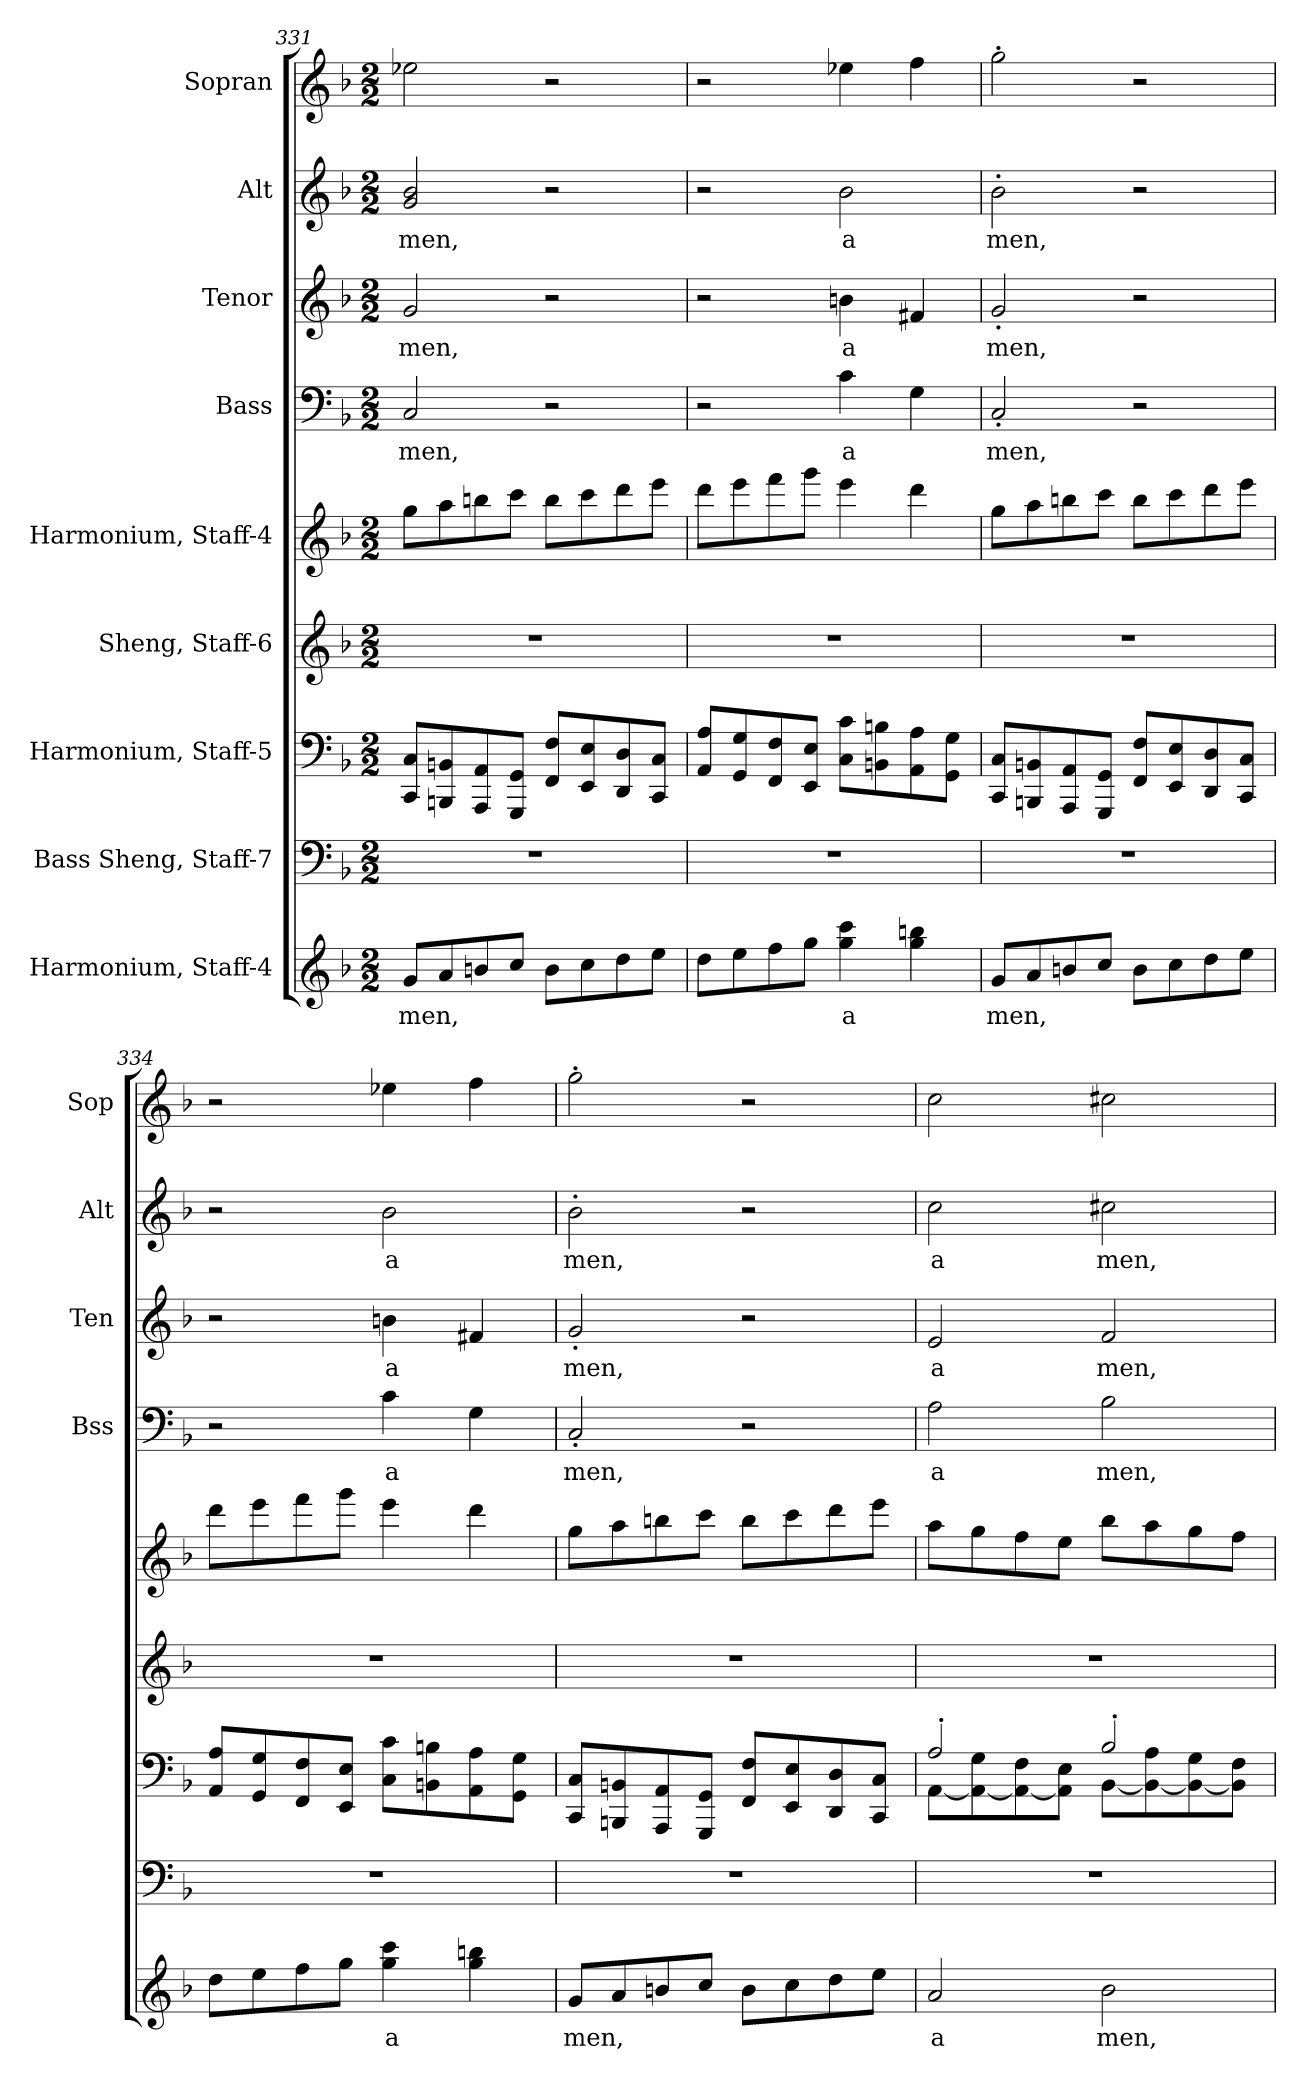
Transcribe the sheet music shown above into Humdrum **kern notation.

**kern	**text	**kern	**kern	**kern	**kern	**kern	**text	**kern	**text	**kern	**text	**kern
*part9	*part9	*part8	*part7	*part6	*part5	*part4	*part4	*part3	*part3	*part2	*part2	*part1
*staff9	*staff9	*staff8	*staff7	*staff6	*staff5	*staff4	*staff4	*staff3	*staff3	*staff2	*staff2	*staff1
*I"Harmonium, Staff-4	*	*I"Bass Sheng, Staff-7	*I"Harmonium, Staff-5	*I"Sheng, Staff-6	*I"Harmonium, Staff-4	*I"Bass	*	*I"Tenor	*	*I"Alt	*	*I"Sopran
*	*	*	*	*	*	*I'Bss	*	*I'Ten	*	*I'Alt	*	*I'Sop
*clefG2	*	*clefF4	*clefF4	*clefG2	*clefG2	*clefF4	*	*clefG2	*	*clefG2	*	*clefG2
*	*	*	*	*	*	*	*	*ITrd4c7	*	*ITrd2c3	*	*ITrd2c3
*k[b-]	*	*k[b-]	*k[b-]	*k[b-]	*k[b-]	*k[b-]	*	*k[b-e-]	*	*k[f#c#]	*	*k[f#c#]
*M2/2	*	*M2/2	*M2/2	*M2/2	*M2/2	*M2/2	*	*M2/2	*	*M2/2	*	*M2/2
=331	=331	=331	=331	=331	=331	=331	=331	=331	=331	=331	=331	=331
8g/L	men,	1r	8CC/ 8C/L	1r	8gg\L	2C/	men,	2c/	men,	2e/ 2g/	men,	2ccn\
8a/	.	.	8BBBn/ 8BBn/	.	8aa\	.	.	.	.	.	.	.
8bn/	.	.	8AAA/ 8AA/	.	8bbn\	.	.	.	.	.	.	.
8cc/J	.	.	8GGG/ 8GG/J	.	8ccc\J	.	.	.	.	.	.	.
8b\L	.	.	8FF/ 8F/L	.	8bb\L	2r	.	2r	.	2r	.	2r
8cc\	.	.	8EE/ 8E/	.	8ccc\	.	.	.	.	.	.	.
8dd\	.	.	8DD/ 8D/	.	8ddd\	.	.	.	.	.	.	.
8ee\J	.	.	8CC/ 8C/J	.	8eee\J	.	.	.	.	.	.	.
=332	=332	=332	=332	=332	=332	=332	=332	=332	=332	=332	=332	=332
8dd\L	.	1r	8AA/ 8A/L	1r	8ddd\L	2r	.	2r	.	2r	.	2r
8ee\	.	.	8GG/ 8G/	.	8eee\	.	.	.	.	.	.	.
8ff\	.	.	8FF/ 8F/	.	8fff\	.	.	.	.	.	.	.
8gg\J	.	.	8EE/ 8E/J	.	8ggg\J	.	.	.	.	.	.	.
4gg\ 4ccc\	a	.	8C\ 8c\L	.	4eee\	4c\	a	4en\	a	2g\	a	4ccn\
.	.	.	8BBn\ 8Bn\	.	.	.	.	.	.	.	.	.
4gg\ 4bbn\	.	.	8AA\ 8A\	.	4ddd\	4G\	.	4Bn/	.	.	.	4dd\
.	.	.	8GG\ 8G\J	.	.	.	.	.	.	.	.	.
!!LO:PB:g=z
=333	=333	=333	=333	=333	=333	=333	=333	=333	=333	=333	=333	=333
8g/L	men,	1r	8CC/ 8C/L	1r	8gg\L	2C'/	men,	2c'/	men,	2g'\	men,	2ee'\
8a/	.	.	8BBBn/ 8BBn/	.	8aa\	.	.	.	.	.	.	.
8bn/	.	.	8AAA/ 8AA/	.	8bbn\	.	.	.	.	.	.	.
8cc/J	.	.	8GGG/ 8GG/J	.	8ccc\J	.	.	.	.	.	.	.
8b\L	.	.	8FF/ 8F/L	.	8bb\L	2r	.	2r	.	2r	.	2r
8cc\	.	.	8EE/ 8E/	.	8ccc\	.	.	.	.	.	.	.
8dd\	.	.	8DD/ 8D/	.	8ddd\	.	.	.	.	.	.	.
8ee\J	.	.	8CC/ 8C/J	.	8eee\J	.	.	.	.	.	.	.
=334	=334	=334	=334	=334	=334	=334	=334	=334	=334	=334	=334	=334
8dd\L	.	1r	8AA/ 8A/L	1r	8ddd\L	2r	.	2r	.	2r	.	2r
8ee\	.	.	8GG/ 8G/	.	8eee\	.	.	.	.	.	.	.
8ff\	.	.	8FF/ 8F/	.	8fff\	.	.	.	.	.	.	.
8gg\J	.	.	8EE/ 8E/J	.	8ggg\J	.	.	.	.	.	.	.
4gg\ 4ccc\	a	.	8C\ 8c\L	.	4eee\	4c\	a	4en\	a	2g\	a	4ccn\
.	.	.	8BBn\ 8Bn\	.	.	.	.	.	.	.	.	.
4gg\ 4bbn\	.	.	8AA\ 8A\	.	4ddd\	4G\	.	4Bn/	.	.	.	4dd\
.	.	.	8GG\ 8G\J	.	.	.	.	.	.	.	.	.
=335	=335	=335	=335	=335	=335	=335	=335	=335	=335	=335	=335	=335
8g/L	men,	1r	8CC/ 8C/L	1r	8gg\L	2C'/	men,	2c'/	men,	2g'\	men,	2ee'\
8a/	.	.	8BBBn/ 8BBn/	.	8aa\	.	.	.	.	.	.	.
8bn/	.	.	8AAA/ 8AA/	.	8bbn\	.	.	.	.	.	.	.
8cc/J	.	.	8GGG/ 8GG/J	.	8ccc\J	.	.	.	.	.	.	.
8b\L	.	.	8FF/ 8F/L	.	8bb\L	2r	.	2r	.	2r	.	2r
8cc\	.	.	8EE/ 8E/	.	8ccc\	.	.	.	.	.	.	.
8dd\	.	.	8DD/ 8D/	.	8ddd\	.	.	.	.	.	.	.
8ee\J	.	.	8CC/ 8C/J	.	8eee\J	.	.	.	.	.	.	.
!!LO:PB:g=z
=336	=336	=336	=336	=336	=336	=336	=336	=336	=336	=336	=336	=336
*	*	*	*^	*	*	*	*	*	*	*	*	*
2a/	a	1r	2A'/	[8AA\L	1r	8aa\L	2A\	a	2A/	a	2a\	a	2a\
.	.	.	.	8AA\_ 8G\	.	8gg\	.	.	.	.	.	.	.
.	.	.	.	8AA\_ 8F\	.	8ff\	.	.	.	.	.	.	.
.	.	.	.	8AA\] 8E\J	.	8ee\J	.	.	.	.	.	.	.
2b-\	men,	.	2B-'/	[8BB-\L	.	8bb-\L	2B-\	men,	2B-/	men,	2a#X\	men,	2a#X\
.	.	.	.	8BB-\_ 8A\	.	8aa\	.	.	.	.	.	.	.
.	.	.	.	8BB-\_ 8G\	.	8gg\	.	.	.	.	.	.	.
.	.	.	.	8BB-\] 8F\J	.	8ff\J	.	.	.	.	.	.	.
*	*	*	*v	*v	*	*	*	*	*	*	*	*	*
=	=	=	=	=	=	=	=	=	=	=	=	=
*-	*-	*-	*-	*-	*-	*-	*-	*-	*-	*-	*-	*-
